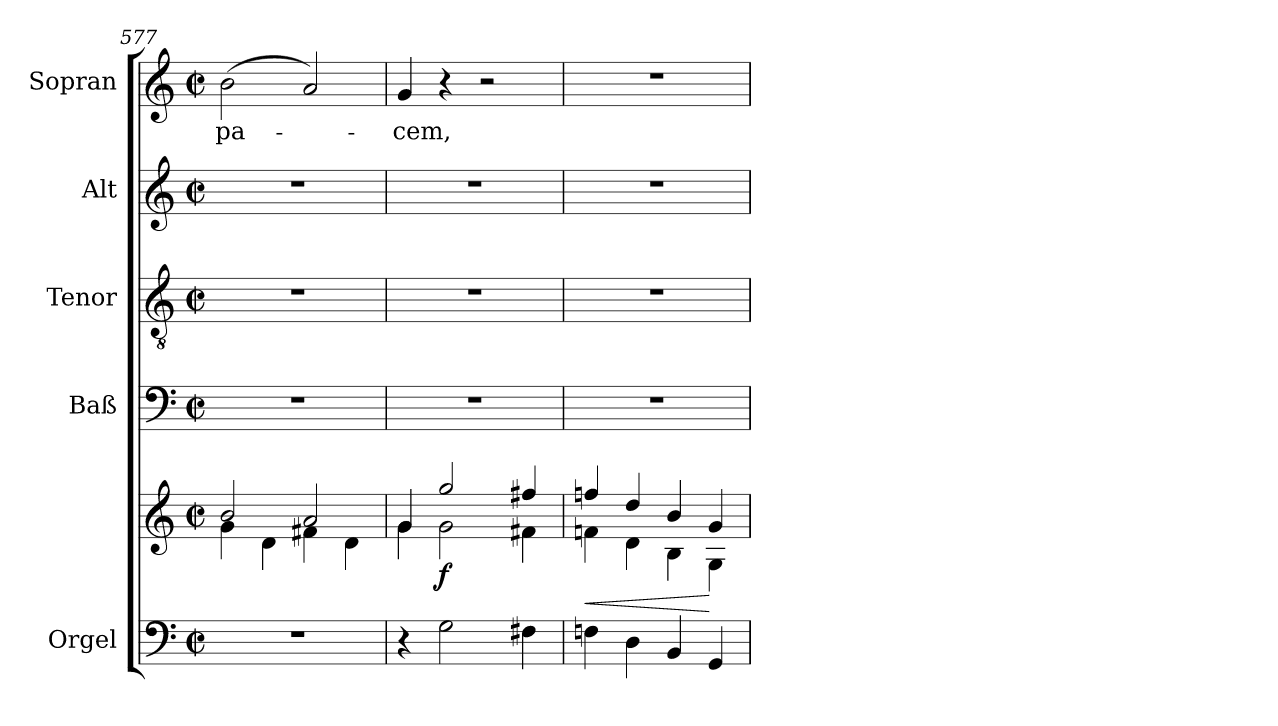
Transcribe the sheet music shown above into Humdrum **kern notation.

**kern	**kern	**dynam	**kern	**kern	**kern	**kern	**text
*part5	*part5	*part5	*part4	*part3	*part2	*part1	*part1
*staff6	*staff5	*staff5/6	*staff4	*staff3	*staff2	*staff1	*staff1
*I"Orgel	*	*	*I"Baß	*I"Tenor	*I"Alt	*I"Sopran	*
*clefF4	*clefG2	*	*clefF4	*clefGv2	*clefG2	*clefG2	*
*k[]	*k[]	*	*k[]	*k[]	*k[]	*k[]	*
*C:	*C:	*	*C:	*C:	*C:	*C:	*
*M2/2	*M2/2	*	*M2/2	*M2/2	*M2/2	*M2/2	*
*met(c|)	*met(c|)	*	*met(c|)	*met(c|)	*met(c|)	*met(c|)	*
=577	=577	=577	=577	=577	=577	=577	=577
*	*^	*	*	*	*	*	*
!	!	!	!	!	!	!	!	!LO:LY:b
1r	2b/	4g\	.	1r	1r	1r	(>2b\	pa-
.	.	4d\	.	.	.	.	.	.
.	2a/	4f#X\	.	.	.	.	2a/)	.
.	.	4d\	.	.	.	.	.	.
=578	=578	=578	=578	=578	=578	=578	=578	=578
!	!	!	!	!	!	!	!	!LO:LY:b
4r	4g/	4g\	.	1r	1r	1r	4g/	-cem,
!	!	!	!LO:DY:b	!	!	!	!	!
2G\	2gg/	2g\	f	.	.	.	4r	.
.	.	.	.	.	.	.	2r	.
4F#X\	4ff#X/	4f#X\	.	.	.	.	.	.
=579	=579	=579	=579	=579	=579	=579	=579	=579
!	!	!	!LO:HP:b	!	!	!	!	!
4Fn\	4ffn/	4fn\	<	1r	1r	1r	1r	.
4D\	4dd/	4d\	.	.	.	.	.	.
4BB/	4b/	4B\	.	.	.	.	.	.
4GG/	4g/	4G\	[	.	.	.	.	.
*	*v	*v	*	*	*	*	*	*
=	=	=	=	=	=	=	=
*-	*-	*-	*-	*-	*-	*-	*-
